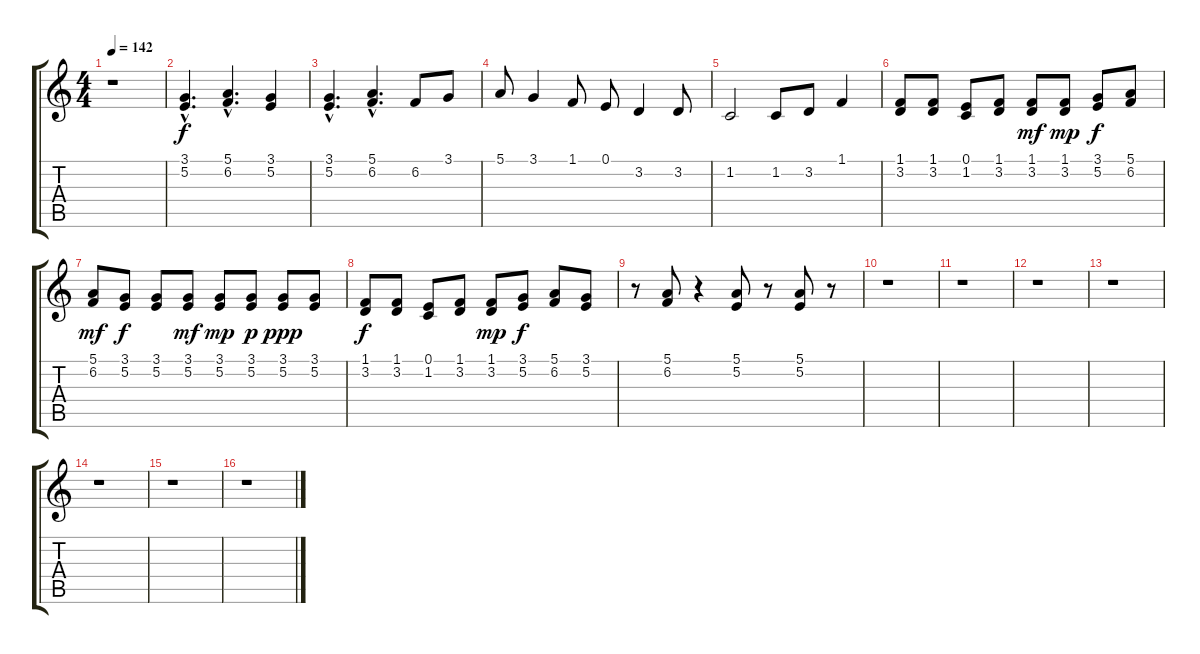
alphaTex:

\track "" {instrument honkytonkpiano}
\staff {score tabs}
\tuning (E4 B3 G3 D3 A2 E2) {hide}
\ts (4 4)
\tempo 142
\clef g2
\ks c
r.1{dy f instrument honkytonkpiano} |
(3.1{hac} 5.2{hac}).4{d} (5.1{hac} 6.2{hac}).4{d} (3.1 5.2).4 |
(3.1{hac} 5.2).4{d} (5.1{hac} 6.2).4{d} 6.2.8 3.1.8 |
5.1.8 3.1.4 1.1.8 0.1.8 3.2.4 3.2.8 |
1.2.2 1.2.8 3.2.8 1.1.4 |
(1.1 3.2).8 (1.1 3.2).8 (0.1 1.2).8 (1.1 3.2).8 (1.1 3.2).8{dy mf} (1.1 3.2).8{dy mp} (3.1 5.2).8{dy f} (5.1 6.2).8 |
(5.1 6.2).8{dy mf} (3.1 5.2).8{dy f} (3.1 5.2).8 (3.1 5.2).8{dy mf} (3.1 5.2).8{dy mp} (3.1 5.2).8{dy p} (3.1 5.2).8{dy ppp} (3.1 5.2).8 |
(1.1 3.2).8{dy f} (1.1 3.2).8 (0.1 1.2).8 (1.1 3.2).8 (1.1 3.2).8{dy mp} (3.1 5.2).8{dy f} (5.1 6.2).8 (3.1 5.2).8 |
r.8 (5.1 6.2).8 r.4 (5.1 5.2).8 r.8 (5.1 5.2).8 r.8 |
r.1 |
r.1 |
r.1 |
r.1 |
r.1 |
r.1 |
r.1
